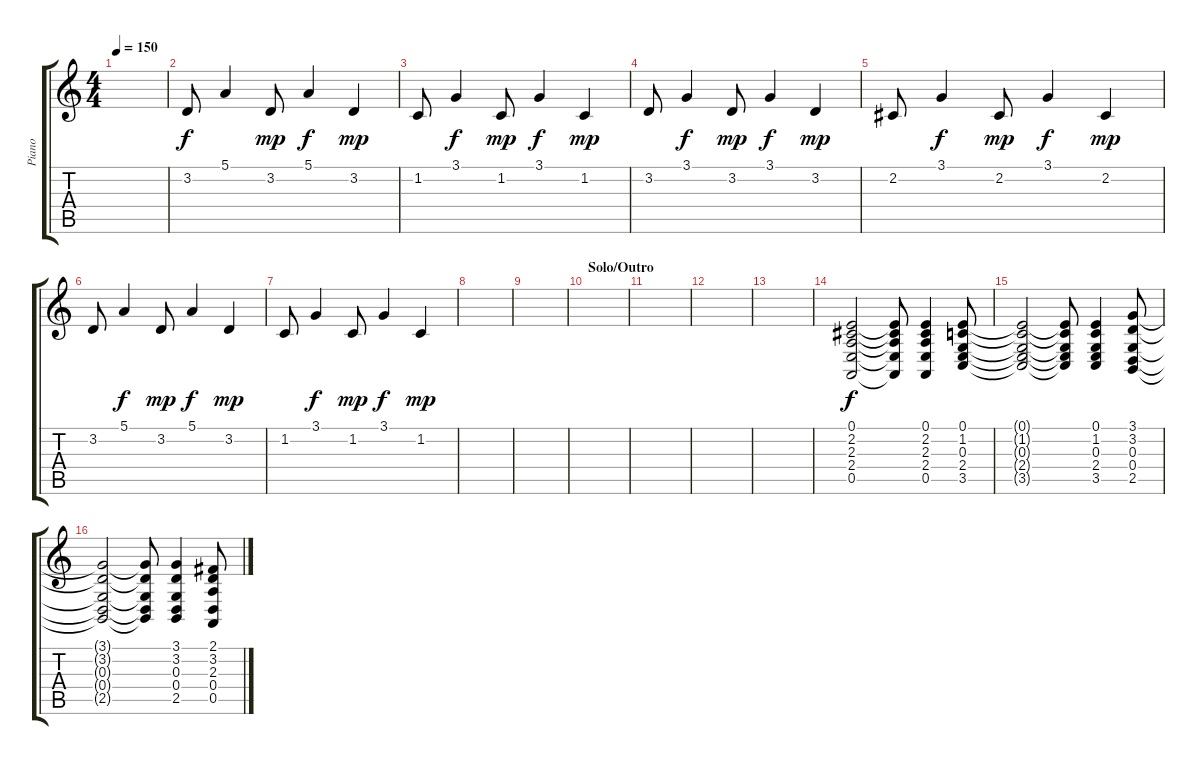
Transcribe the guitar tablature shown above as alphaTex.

\track ("Piano" "Piano") {instrument acousticgrandpiano}
\staff {score tabs}
\tuning (E4 B3 G3 D3 A2 E2) {hide}
\ts (4 4)
\tempo 150
\clef g2
\ks c
|
3.2.8 5.1.4{dy f} 3.2.8{dy mp} 5.1.4{dy f} 3.2.4{dy mp} |
1.2.8 3.1.4{dy f} 1.2.8{dy mp} 3.1.4{dy f} 1.2.4{dy mp} |
3.2.8 3.1.4{dy f} 3.2.8{dy mp} 3.1.4{dy f} 3.2.4{dy mp} |
2.2.8 3.1.4{dy f} 2.2.8{dy mp} 3.1.4{dy f} 2.2.4{dy mp} |
3.2.8 5.1.4{dy f} 3.2.8{dy mp} 5.1.4{dy f} 3.2.4{dy mp} |
1.2.8 3.1.4{dy f} 1.2.8{dy mp} 3.1.4{dy f} 1.2.4{dy mp} |
|
|
\section ("" "Solo/Outro")
|
|
|
|
(0.1 2.2 2.3 2.4 0.5).2{dy f} (0.1{t} 2.2{t} 2.3{t} 2.4{t} 0.5{t}).8 (0.1 2.2 2.3 2.4 0.5).4 (0.1 1.2 0.3 2.4 3.5).8 |
(0.1{t} 1.2{t} 0.3{t} 2.4{t} 3.5{t}).2 (0.1{t} 1.2{t} 0.3{t} 2.4{t} 3.5{t}).8 (0.1 1.2 0.3 2.4 3.5).4 (3.1 3.2 0.3 0.4 2.5).8 |
(3.1{t} 3.2{t} 0.3{t} 0.4{t} 2.5{t}).2 (3.1{t} 3.2{t} 0.3{t} 0.4{t} 2.5{t}).8 (3.1 3.2 0.3 0.4 2.5).4 (2.1 3.2 2.3 0.4 0.5).8
